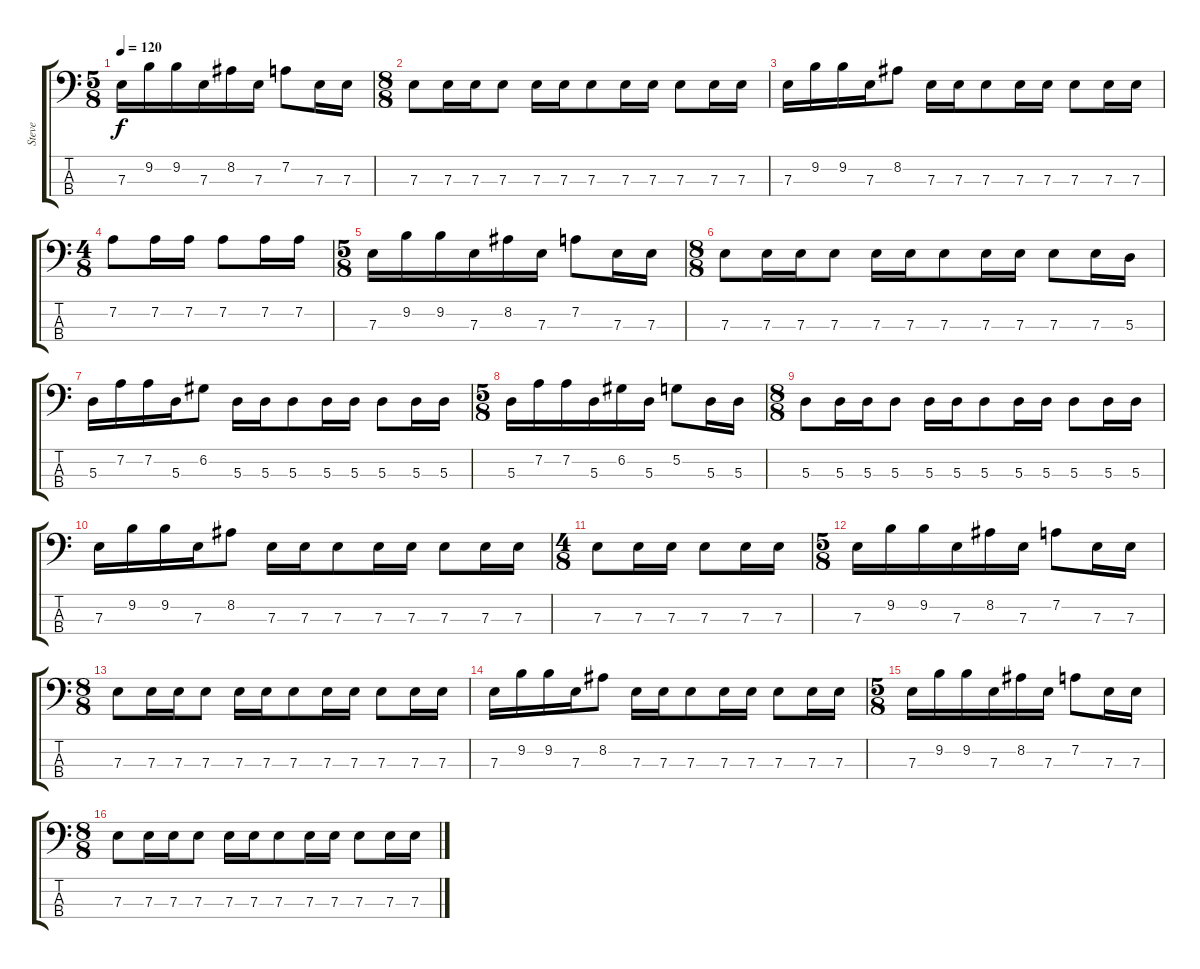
\track ("Steve" "Steve") {instrument electricbassfinger}
\staff {score tabs}
\tuning (G2 D2 A1 E1) {hide}
\ts (5 8)
\tempo 120
\clef f4
\ks c
7.3.16{dy f} 9.2.16 9.2.16 7.3.16 8.2.16 7.3.16 7.2.8 7.3.16 7.3.16 |
\ts (8 8)
7.3.8 7.3.16 7.3.16 7.3.8 7.3.16 7.3.16 7.3.8 7.3.16 7.3.16 7.3.8 7.3.16 7.3.16 |
7.3.16 9.2.16 9.2.16 7.3.16 8.2.8 7.3.16 7.3.16 7.3.8 7.3.16 7.3.16 7.3.8 7.3.16 7.3.16 |
\ts (4 8)
7.2.8 7.2.16 7.2.16 7.2.8 7.2.16 7.2.16 |
\ts (5 8)
7.3.16 9.2.16 9.2.16 7.3.16 8.2.16 7.3.16 7.2.8 7.3.16 7.3.16 |
\ts (8 8)
7.3.8 7.3.16 7.3.16 7.3.8 7.3.16 7.3.16 7.3.8 7.3.16 7.3.16 7.3.8 7.3.16 5.3.16 |
5.3.16 7.2.16 7.2.16 5.3.16 6.2.8 5.3.16 5.3.16 5.3.8 5.3.16 5.3.16 5.3.8 5.3.16 5.3.16 |
\ts (5 8)
5.3.16 7.2.16 7.2.16 5.3.16 6.2.16 5.3.16 5.2.8 5.3.16 5.3.16 |
\ts (8 8)
5.3.8 5.3.16 5.3.16 5.3.8 5.3.16 5.3.16 5.3.8 5.3.16 5.3.16 5.3.8 5.3.16 5.3.16 |
7.3.16 9.2.16 9.2.16 7.3.16 8.2.8 7.3.16 7.3.16 7.3.8 7.3.16 7.3.16 7.3.8 7.3.16 7.3.16 |
\ts (4 8)
7.3.8 7.3.16 7.3.16 7.3.8 7.3.16 7.3.16 |
\ts (5 8)
7.3.16 9.2.16 9.2.16 7.3.16 8.2.16 7.3.16 7.2.8 7.3.16 7.3.16 |
\ts (8 8)
7.3.8 7.3.16 7.3.16 7.3.8 7.3.16 7.3.16 7.3.8 7.3.16 7.3.16 7.3.8 7.3.16 7.3.16 |
7.3.16 9.2.16 9.2.16 7.3.16 8.2.8 7.3.16 7.3.16 7.3.8 7.3.16 7.3.16 7.3.8 7.3.16 7.3.16 |
\ts (5 8)
7.3.16 9.2.16 9.2.16 7.3.16 8.2.16 7.3.16 7.2.8 7.3.16 7.3.16 |
\ts (8 8)
7.3.8 7.3.16 7.3.16 7.3.8 7.3.16 7.3.16 7.3.8 7.3.16 7.3.16 7.3.8 7.3.16 7.3.16
